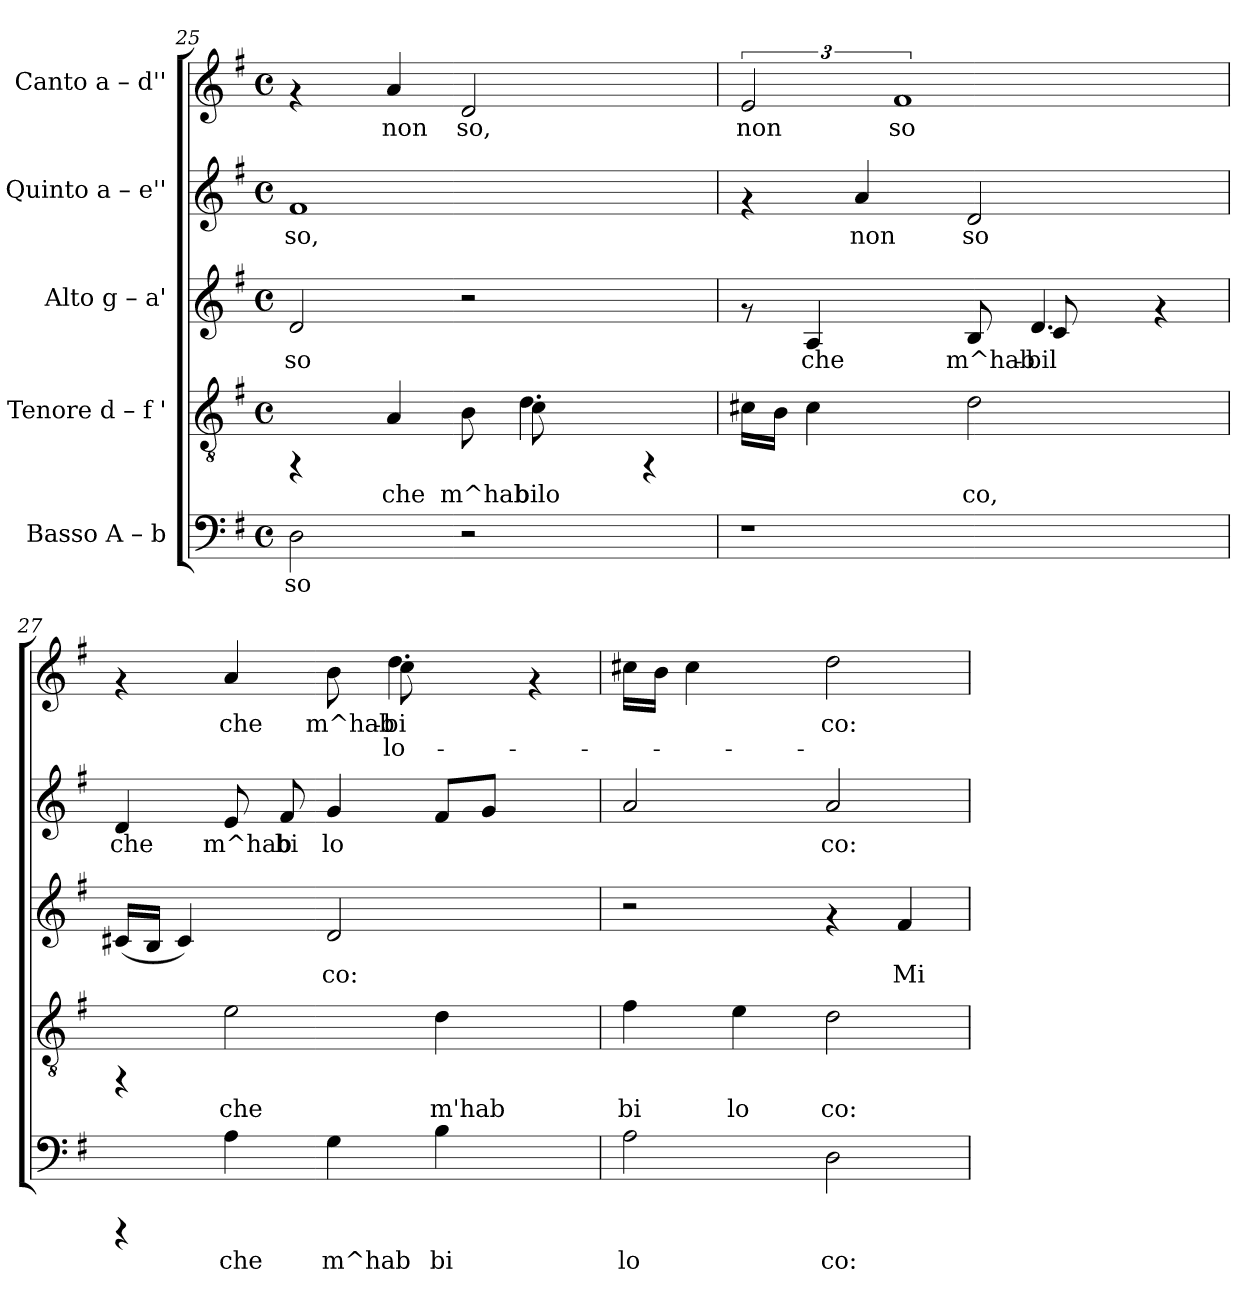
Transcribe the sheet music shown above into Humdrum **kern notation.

**kern	**text	**kern	**text	**kern	**text	**kern	**text	**kern	**text	**text
*part5	*part5	*part4	*part4	*part3	*part3	*part2	*part2	*part1	*part1	*part1
*staff5	*staff5	*staff4	*staff4	*staff3	*staff3	*staff2	*staff2	*staff1	*staff1	*staff1
*I"Basso  A – b	*	*I"Tenore  d – f '	*	*I"Alto  g – a'	*	*I"Quinto  a – e''	*	*I"Canto  a – d''	*	*
*clefF4	*	*clefGv2	*	*clefG2	*	*clefG2	*	*clefG2	*	*
*k[f#]	*	*k[f#]	*	*k[f#]	*	*k[f#]	*	*k[f#]	*	*
*G:	*	*G:	*	*G:	*	*G:	*	*G:	*	*
*M4/4	*	*M4/4	*	*M4/4	*	*M4/4	*	*M4/4	*	*
*met(c)	*	*met(c)	*	*met(c)	*	*met(c)	*	*met(c)	*	*
=25	=25	=25	=25	=25	=25	=25	=25	=25	=25	=25
!	!LO:LY:b:rj	!	!	!	!LO:LY:b:rj	!	!LO:LY:b:rj	!	!	!
*	*	*^	*	*	*	*	*	*	*	*
2D\	so	4rFF	8ryy	.	2d/	so	1f#	so,	4rf	.	.
!	!	!	!	!LO:LY:b:rj	!	!	!	!	!	!LO:LY:b:rj	!
*	*	*v	*v	*	*	*	*	*	*	*	*
.	.	4A/	che	.	.	.	.	4a/	non	.
!	!	!	!LO:LY:b:rj	!	!	!	!	!	!LO:LY:b:rj	!
2r	.	8B\	m^hab	2r	.	.	.	2d/	so,	.
*	*	*^	*	*	*	*	*	*	*	*
!	!	!	!	!LO:LY:b:rj	!	!	!	!	!	!	!
.	.	4.d\	8c\	bilo	.	.	.	.	.	.	.
.	.	.	2ryy	.	.	.	.	.	.	.	.
4ryy	.	4rFF	.	.	4ryy	.	4ryy	.	4ryy	.	.
*	*	*v	*v	*	*	*	*	*	*	*	*
=26	=26	=26	=26	=26	=26	=26	=26	=26	=26	=26
!	!	!	!LO:LY:b:rj	!	!	!	!	!	!LO:LY:b:rj	!
*	*	*	*	*^	*	*	*	*	*	*
1r	.	16c#X\L	.	8rf	8ryy	.	4rf	.	3e/	non	.
!	!	!	!LO:LY:b:rj	!	!	!	!	!	!	!	!
.	.	16B\J	.	.	.	.	.	.	.	.	.
*	*	*	*	*v	*v	*	*	*	*	*	*
!	!	!	!LO:LY:b:rj	!	!LO:LY:b:rj	!	!	!	!	!
.	.	4c#\	.	4A/	che	.	.	.	.	.
!	!	!	!	!	!	!	!LO:LY:b:rj	!	!	!
.	.	.	.	.	.	4a/	non	.	.	.
!	!	!	!	!	!	!	!	!	!LO:LY:b:rj	!
.	.	.	.	.	.	.	.	3%2f#/	so	.
.	.	8ryy	.	8ryy	.	.	.	.	.	.
!	!	!	!LO:LY:b:rj	!	!LO:LY:b:rj	!	!LO:LY:b:rj	!	!	!
.	.	2d\	co,	8B/	m^hab-	2d/	so	.	.	.
*	*	*	*	*^	*	*	*	*	*	*
!	!	!	!	!	!	!LO:LY:b:rj	!	!	!	!	!
.	.	.	.	4.d/	8c/	-bil	.	.	.	.	.
.	.	.	.	.	2ryy	.	.	.	.	.	.
4ryy	.	4ryy	.	4rf	.	.	4ryy	.	4ryy	.	.
*	*	*	*	*v	*v	*	*	*	*	*	*
=27	=27	=27	=27	=27	=27	=27	=27	=27	=27	=27
!	!	!	!	!	!LO:LY:b:rj	!	!LO:LY:b:rj	!	!	!
*	*	*	*	*	*	*	*	*^	*	*
4rCCC	.	4rFF	.	(>16c#X/L	-	4d/	che	4rf	8ryy	.	.
!	!	!	!	!	!LO:LY:b:rj	!	!	!	!	!	!
.	.	.	.	16B/J	--	.	.	.	.	.	.
*	*	*	*	*	*	*	*	*v	*v	*	*
!	!	!	!	!	!LO:LY:b:rj	!	!	!	!	!
.	.	.	.	4c#/)	--	.	.	.	.	.
!	!LO:LY:b:rj	!	!LO:LY:b:rj	!	!	!	!LO:LY:b:rj	!	!LO:LY:b:rj	!LO:LY:b:rj
4A\	che	2e\	che	.	.	8e/	m^hab	4a/	che	.
!	!	!	!	!	!	!	!LO:LY:b:rj	!	!	!
.	.	.	.	8ryy	.	8f#/	bi	.	.	.
!	!LO:LY:b:rj	!	!	!	!LO:LY:b:rj	!	!LO:LY:b:rj	!	!LO:LY:b:rj	!LO:LY:b:rj
4G\	m^hab	.	.	2d/	-co:	4g/	lo	8b\	m^hab-	-
*	*	*	*	*	*	*	*	*^	*	*
!	!	!	!	!	!	!	!	!	!	!LO:LY:b:rj	!LO:LY:b:rj
.	.	.	.	.	.	.	.	4.dd\	8cc\	bi	lo-
!	!LO:LY:b:rj	!	!LO:LY:b:rj	!	!	!	!LO:LY:b:rj	!	!	!	!
4B\	bi	4d\	m'hab	.	.	8f#/L	.	.	2ryy	.	.
!	!	!	!	!	!	!	!LO:LY:b:rj	!	!	!	!
.	.	.	.	.	.	8g/J	.	.	.	.	.
4ryy	.	4ryy	.	4ryy	.	4ryy	.	4rf	.	.	.
*	*	*	*	*	*	*	*	*v	*v	*	*
=28	=28	=28	=28	=28	=28	=28	=28	=28	=28	=28
!	!LO:LY:b:rj	!	!LO:LY:b:rj	!	!	!	!LO:LY:b:rj	!	!LO:LY:b:rj	!
2A\	lo	4f#\	bi	2r	.	2a/	.	16cc#X\L	--	.
!	!	!	!	!	!	!	!	!	!LO:LY:b:rj	!
.	.	.	.	.	.	.	.	16b\J	--	.
!	!	!	!	!	!	!	!	!	!LO:LY:b:rj	!
.	.	.	.	.	.	.	.	4cc#\	--	.
!	!	!	!LO:LY:b:rj	!	!	!	!	!	!	!
.	.	4e\	lo	.	.	.	.	.	.	.
.	.	.	.	.	.	.	.	8ryy	.	.
!	!LO:LY:b:rj	!	!LO:LY:b:rj	!	!	!	!LO:LY:b:rj	!	!LO:LY:b:rj	!
2D\	co:	2d\	co:	4rf	.	2a/	co:	2dd\	-co:	.
!	!	!	!	!	!LO:LY:b:rj	!	!	!	!	!
.	.	.	.	4f#/	Mi-	.	.	.	.	.
=	=	=	=	=	=	=	=	=	=	=
*-	*-	*-	*-	*-	*-	*-	*-	*-	*-	*-
